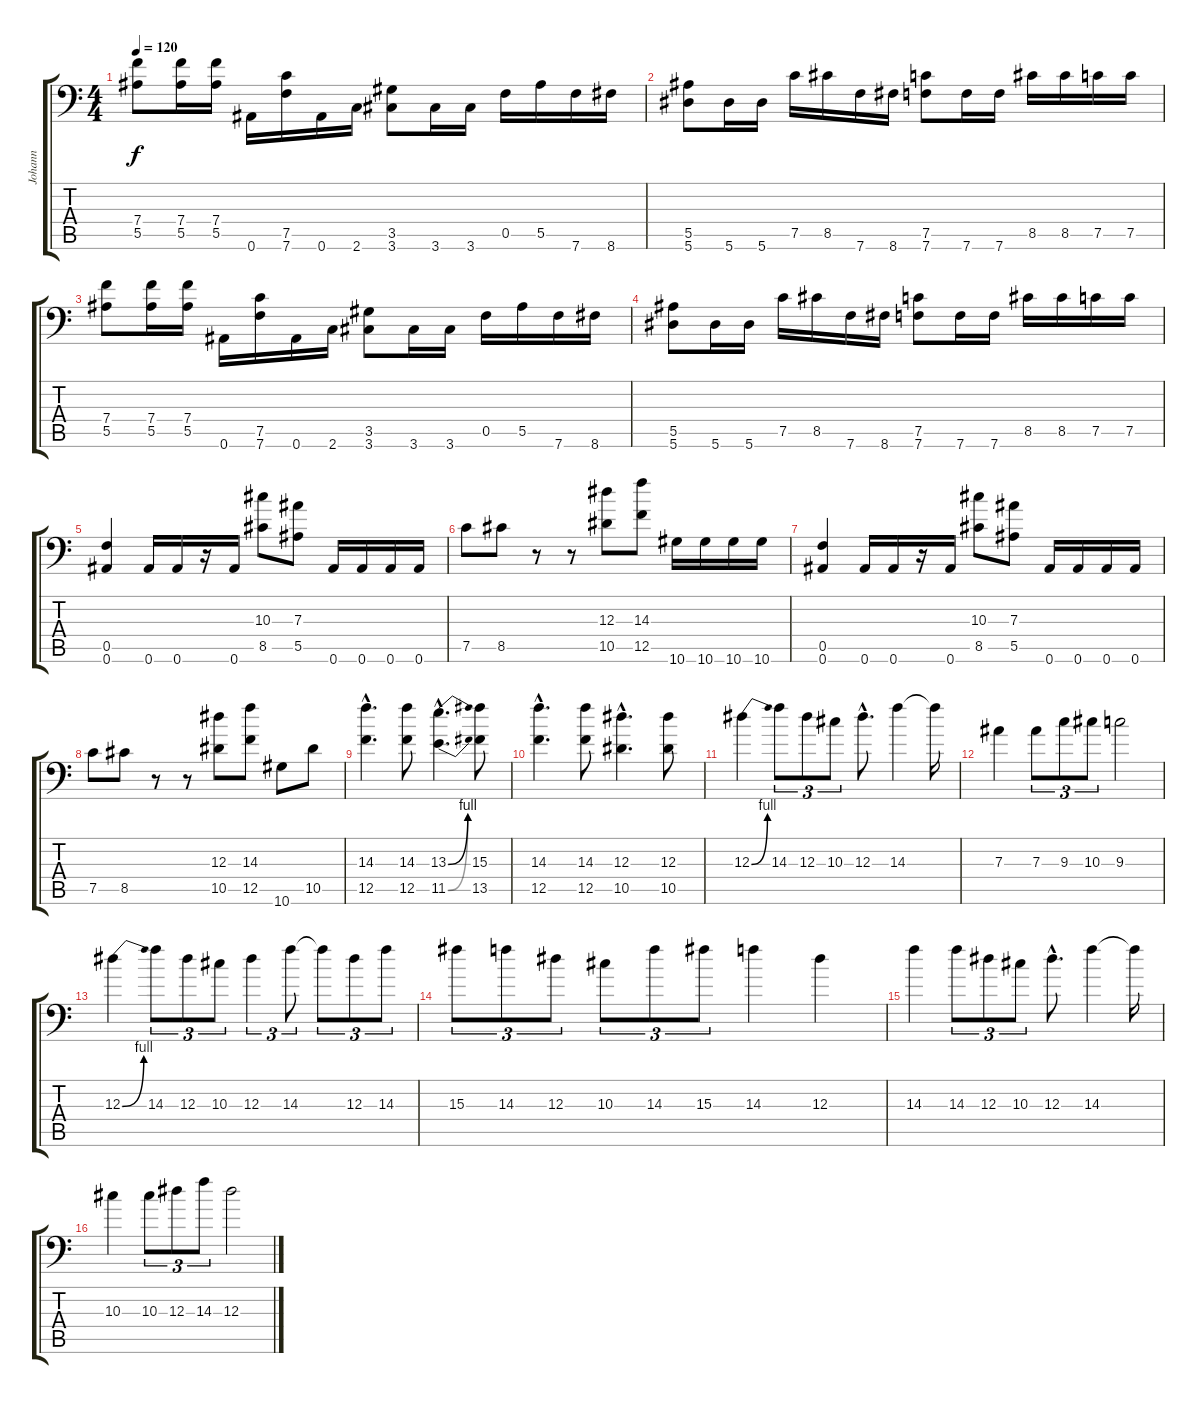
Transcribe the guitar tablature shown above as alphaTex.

\track ("Johann" "Johann") {instrument distortionguitar}
\staff {score tabs}
\tuning (C4 G3 Eb3 Bb2 F2 Bb1) {hide}
\ts (4 4)
\tempo 120
\clef f4
\ks c
(7.4 5.5).8{dy f instrument distortionguitar} (7.4 5.5).16 (7.4 5.5).16 0.6.16 (7.5 7.6).16 0.6.16 2.6.16 (3.5 3.6).8 3.6.16 3.6.16 0.5.16 5.5.16 7.6.16 8.6.16 |
(5.5 5.6).8 5.6.16 5.6.16 7.5.16 8.5.16 7.6.16 8.6.16 (7.5 7.6).8 7.6.16 7.6.16 8.5.16 8.5.16 7.5.16 7.5.16 |
(7.4 5.5).8 (7.4 5.5).16 (7.4 5.5).16 0.6.16 (7.5 7.6).16 0.6.16 2.6.16 (3.5 3.6).8 3.6.16 3.6.16 0.5.16 5.5.16 7.6.16 8.6.16 |
(5.5 5.6).8 5.6.16 5.6.16 7.5.16 8.5.16 7.6.16 8.6.16 (7.5 7.6).8 7.6.16 7.6.16 8.5.16 8.5.16 7.5.16 7.5.16 |
(0.5 0.6).4 0.6.16 0.6.16 r.16 0.6.16 (10.3 8.5).8 (7.3 5.5).8 0.6.16 0.6.16 0.6.16 0.6.16 |
7.5.8 8.5.8 r.8 r.8 (12.3 10.5).8 (14.3 12.5).8 10.6.16 10.6.16 10.6.16 10.6.16 |
(0.5 0.6).4 0.6.16 0.6.16 r.16 0.6.16 (10.3 8.5).8 (7.3 5.5).8 0.6.16 0.6.16 0.6.16 0.6.16 |
7.5.8 8.5.8 r.8 r.8 (12.3 10.5).8 (14.3 12.5).8 10.6.8 10.5.8 |
(14.3{hac} 12.5{hac}).4{d} (14.3 12.5).8 (13.3{be (bend 0 0 60 4) hac} 11.5{be (bend 0 0 60 4) hac}).4{d} (15.3 13.5).8 |
(14.3{hac} 12.5{hac}).4{d} (14.3 12.5).8 (12.3{hac} 10.5{hac}).4{d} (12.3 10.5).8 |
12.3{be (bend 0 0 60 4)}.4 14.3.8{tu (3 2)} 12.3.8{tu (3 2)} 10.3.8{tu (3 2)} 12.3{hac}.8{d} 14.3.4 14.3{t}.16 |
7.3.4 7.3.8{tu (3 2)} 9.3.8{tu (3 2)} 10.3.8{tu (3 2)} 9.3.2 |
12.3{be (bend 0 0 60 4)}.4 14.3.8{tu (3 2)} 12.3.8{tu (3 2)} 10.3.8{tu (3 2)} 12.3.4{tu (3 2)} 14.3.8{tu (3 2)} 14.3{t}.8{tu (3 2)} 12.3.8{tu (3 2)} 14.3.8{tu (3 2)} |
15.3.8{tu (3 2)} 14.3.8{tu (3 2)} 12.3.8{tu (3 2)} 10.3.8{tu (3 2)} 14.3.8{tu (3 2)} 15.3.8{tu (3 2)} 14.3.4 12.3.4 |
14.3.4 14.3.8{tu (3 2)} 12.3.8{tu (3 2)} 10.3.8{tu (3 2)} 12.3{hac}.8{d} 14.3.4 14.3{t}.16 |
10.3.4 10.3.8{tu (3 2)} 12.3.8{tu (3 2)} 14.3.8{tu (3 2)} 12.3.2
